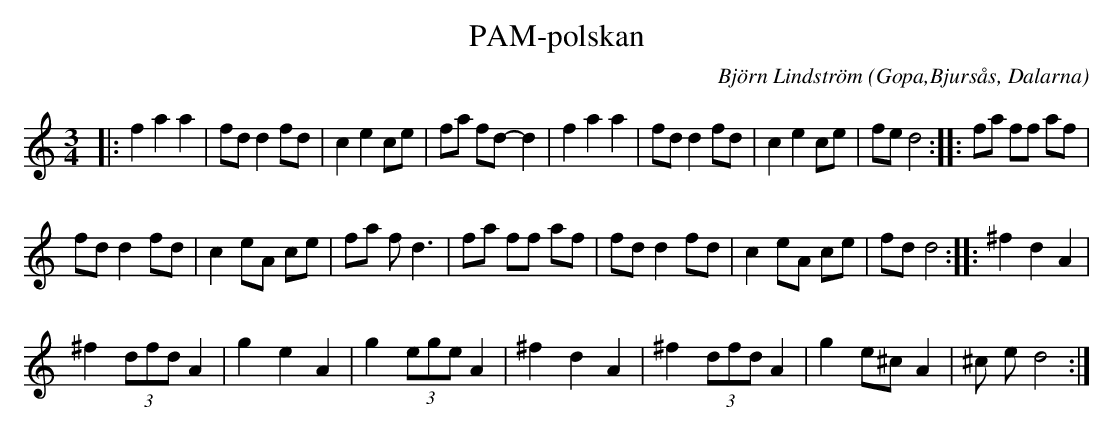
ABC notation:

X:1
T:PAM-polskan
C:Björn Lindström
O:Gopa,Bjursås, Dalarna
M:3/4
L:1/8
K:C
|:f2 a2 a2 | fd d2 fd | c2 e2 ce | fa fd- d2 | f2 a2 a2 | fd d2 fd | c2 e2 ce | fe d4 :: fa ff af | %9
 fd d2 fd | c2 eA ce | fa f d3 | fa ff af | fd d2 fd | c2 eA ce | fd d4 :: ^f2 d2 A2 | %17
 ^f2 (3dfd A2 | g2 e2 A2 | g2 (3ege A2 | ^f2 d2 A2 | ^f2 (3dfd A2 | g2 e^c A2 |^c e d4 :|
